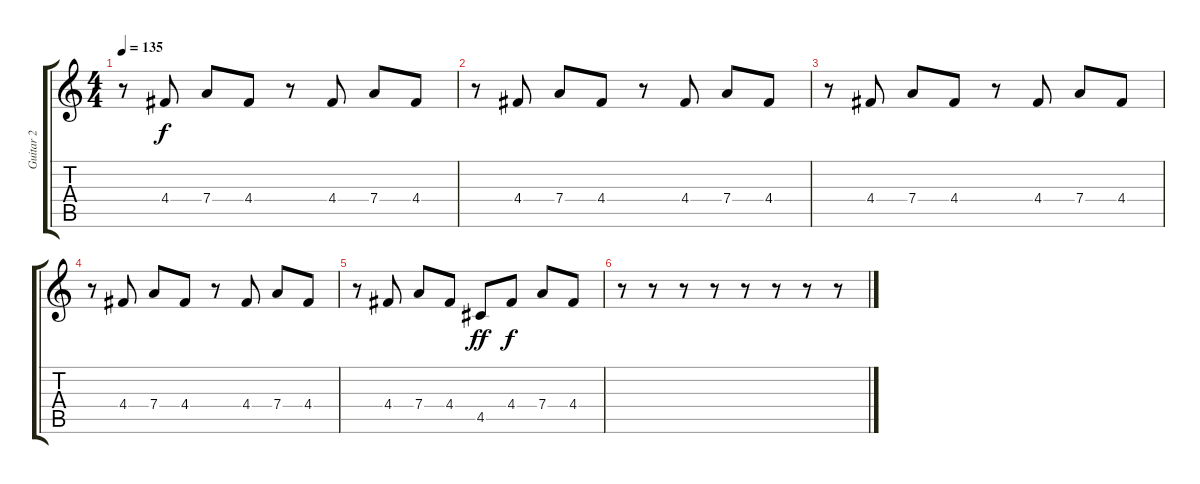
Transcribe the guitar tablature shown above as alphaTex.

\track ("Guitar 2" "Guitar 2") {instrument electricguitarmuted}
\staff {score tabs}
\tuning (E4 B3 G3 D3 A2 E2) {hide}
\ts (4 4)
\tempo 135
\clef g2
\ks c
r.8{dy f} 4.4.8 7.4.8 4.4.8 r.8 4.4.8 7.4.8 4.4.8 |
r.8 4.4.8 7.4.8 4.4.8 r.8 4.4.8 7.4.8 4.4.8 |
r.8 4.4.8 7.4.8 4.4.8 r.8 4.4.8 7.4.8 4.4.8 |
r.8 4.4.8 7.4.8 4.4.8 r.8 4.4.8 7.4.8 4.4.8 |
r.8 4.4.8 7.4.8 4.4.8 4.5.8{dy ff} 4.4.8{dy f} 7.4.8 4.4.8 |
r.8 r.8 r.8 r.8 r.8 r.8 r.8 r.8
